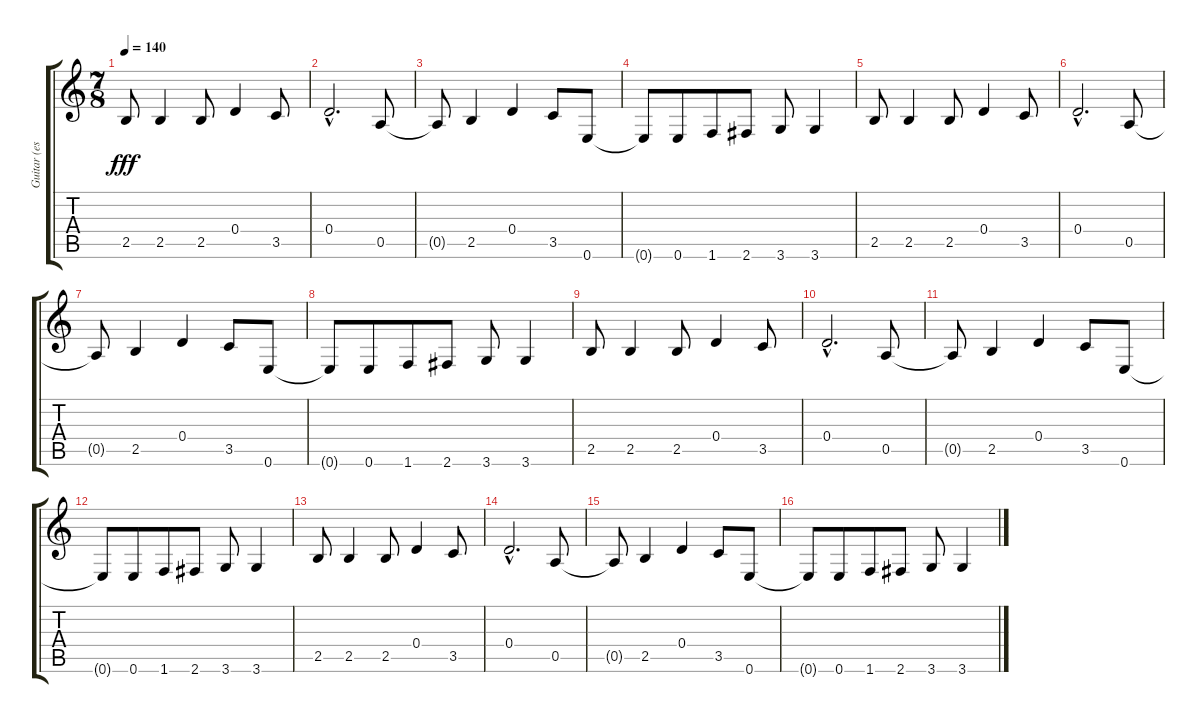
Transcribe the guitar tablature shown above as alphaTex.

\track ("Guitar (es-175)" "Guitar (es") {instrument electricguitarjazz}
\staff {score tabs}
\tuning (E4 B3 G3 D3 A2 E2) {hide}
\ts (7 8)
\tempo 140
\clef g2
\ks c
2.5.8{dy fff} 2.5.4 2.5.8 0.4.4 3.5.8 |
0.4{hac}.2{d} 0.5.8 |
0.5{t}.8 2.5.4 0.4.4 3.5.8 0.6.8 |
0.6{t}.8 0.6.8 1.6.8 2.6.8 3.6.8 3.6.4 |
2.5.8 2.5.4 2.5.8 0.4.4 3.5.8 |
0.4{hac}.2{d} 0.5.8 |
0.5{t}.8 2.5.4 0.4.4 3.5.8 0.6.8 |
0.6{t}.8 0.6.8 1.6.8 2.6.8 3.6.8 3.6.4 |
2.5.8 2.5.4 2.5.8 0.4.4 3.5.8 |
0.4{hac}.2{d} 0.5.8 |
0.5{t}.8 2.5.4 0.4.4 3.5.8 0.6.8 |
0.6{t}.8 0.6.8 1.6.8 2.6.8 3.6.8 3.6.4 |
2.5.8 2.5.4 2.5.8 0.4.4 3.5.8 |
0.4{hac}.2{d} 0.5.8 |
0.5{t}.8 2.5.4 0.4.4 3.5.8 0.6.8 |
0.6{t}.8 0.6.8 1.6.8 2.6.8 3.6.8 3.6.4
